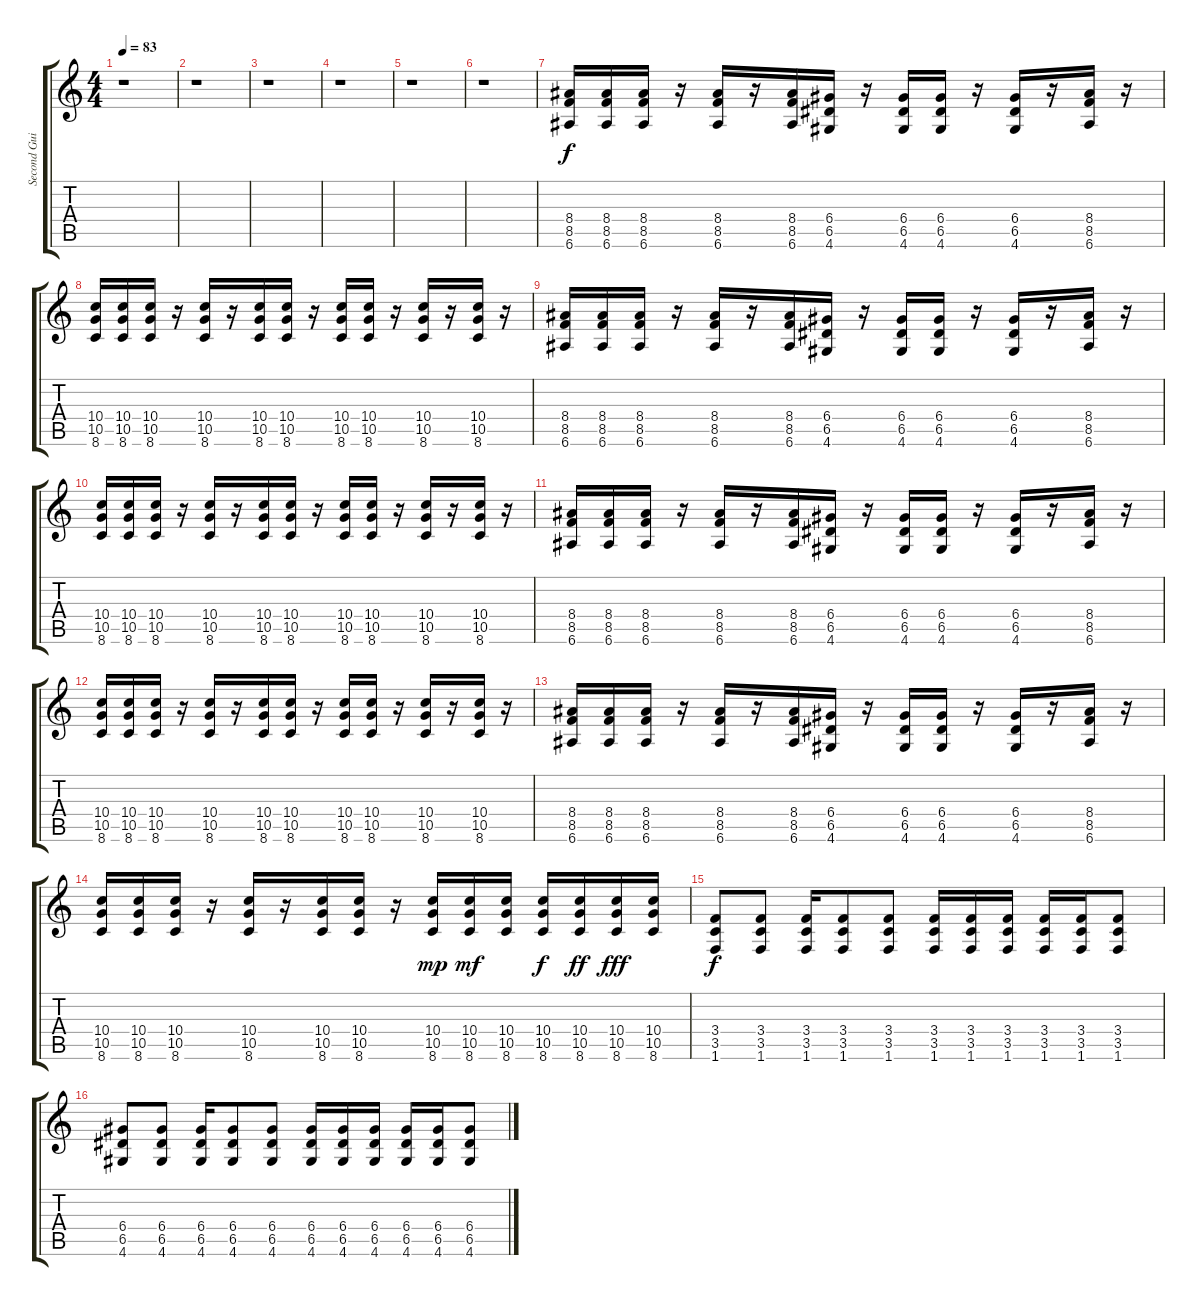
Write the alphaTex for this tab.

\track ("Second Guitar" "Second Gui") {instrument distortionguitar}
\staff {score tabs}
\tuning (E4 B3 G3 D3 A2 E2) {hide}
\ts (4 4)
\tempo 83
\clef g2
\ks c
r.1{dy f} |
r.1 |
r.1 |
r.1 |
r.1 |
r.1 |
(8.4 8.5 6.6).16 (8.4 8.5 6.6).16 (8.4 8.5 6.6).16 r.16 (8.4 8.5 6.6).16 r.16 (8.4 8.5 6.6).16 (6.4 6.5 4.6).16 r.16 (6.4 6.5 4.6).16 (6.4 6.5 4.6).16 r.16 (6.4 6.5 4.6).16 r.16 (8.4 8.5 6.6).16 r.16 |
(10.4 10.5 8.6).16 (10.4 10.5 8.6).16 (10.4 10.5 8.6).16 r.16 (10.4 10.5 8.6).16 r.16 (10.4 10.5 8.6).16 (10.4 10.5 8.6).16 r.16 (10.4 10.5 8.6).16 (10.4 10.5 8.6).16 r.16 (10.4 10.5 8.6).16 r.16 (10.4 10.5 8.6).16 r.16 |
(8.4 8.5 6.6).16 (8.4 8.5 6.6).16 (8.4 8.5 6.6).16 r.16 (8.4 8.5 6.6).16 r.16 (8.4 8.5 6.6).16 (6.4 6.5 4.6).16 r.16 (6.4 6.5 4.6).16 (6.4 6.5 4.6).16 r.16 (6.4 6.5 4.6).16 r.16 (8.4 8.5 6.6).16 r.16 |
(10.4 10.5 8.6).16 (10.4 10.5 8.6).16 (10.4 10.5 8.6).16 r.16 (10.4 10.5 8.6).16 r.16 (10.4 10.5 8.6).16 (10.4 10.5 8.6).16 r.16 (10.4 10.5 8.6).16 (10.4 10.5 8.6).16 r.16 (10.4 10.5 8.6).16 r.16 (10.4 10.5 8.6).16 r.16 |
(8.4 8.5 6.6).16 (8.4 8.5 6.6).16 (8.4 8.5 6.6).16 r.16 (8.4 8.5 6.6).16 r.16 (8.4 8.5 6.6).16 (6.4 6.5 4.6).16 r.16 (6.4 6.5 4.6).16 (6.4 6.5 4.6).16 r.16 (6.4 6.5 4.6).16 r.16 (8.4 8.5 6.6).16 r.16 |
(10.4 10.5 8.6).16 (10.4 10.5 8.6).16 (10.4 10.5 8.6).16 r.16 (10.4 10.5 8.6).16 r.16 (10.4 10.5 8.6).16 (10.4 10.5 8.6).16 r.16 (10.4 10.5 8.6).16 (10.4 10.5 8.6).16 r.16 (10.4 10.5 8.6).16 r.16 (10.4 10.5 8.6).16 r.16 |
(8.4 8.5 6.6).16 (8.4 8.5 6.6).16 (8.4 8.5 6.6).16 r.16 (8.4 8.5 6.6).16 r.16 (8.4 8.5 6.6).16 (6.4 6.5 4.6).16 r.16 (6.4 6.5 4.6).16 (6.4 6.5 4.6).16 r.16 (6.4 6.5 4.6).16 r.16 (8.4 8.5 6.6).16 r.16 |
(10.4 10.5 8.6).16 (10.4 10.5 8.6).16 (10.4 10.5 8.6).16 r.16 (10.4 10.5 8.6).16 r.16 (10.4 10.5 8.6).16 (10.4 10.5 8.6).16 r.16 (10.4 10.5 8.6).16{dy mp} (10.4 10.5 8.6).16{dy mf} (10.4 10.5 8.6).16 (10.4 10.5 8.6).16{dy f} (10.4 10.5 8.6).16{dy ff} (10.4 10.5 8.6).16{dy fff} (10.4 10.5 8.6).16 |
(3.4 3.5 1.6).8{dy f} (3.4 3.5 1.6).8 (3.4 3.5 1.6).16 (3.4 3.5 1.6).8 (3.4 3.5 1.6).8 (3.4 3.5 1.6).16 (3.4 3.5 1.6).16 (3.4 3.5 1.6).16 (3.4 3.5 1.6).16 (3.4 3.5 1.6).16 (3.4 3.5 1.6).8 |
(6.4 6.5 4.6).8 (6.4 6.5 4.6).8 (6.4 6.5 4.6).16 (6.4 6.5 4.6).8 (6.4 6.5 4.6).8 (6.4 6.5 4.6).16 (6.4 6.5 4.6).16 (6.4 6.5 4.6).16 (6.4 6.5 4.6).16 (6.4 6.5 4.6).16 (6.4 6.5 4.6).8
